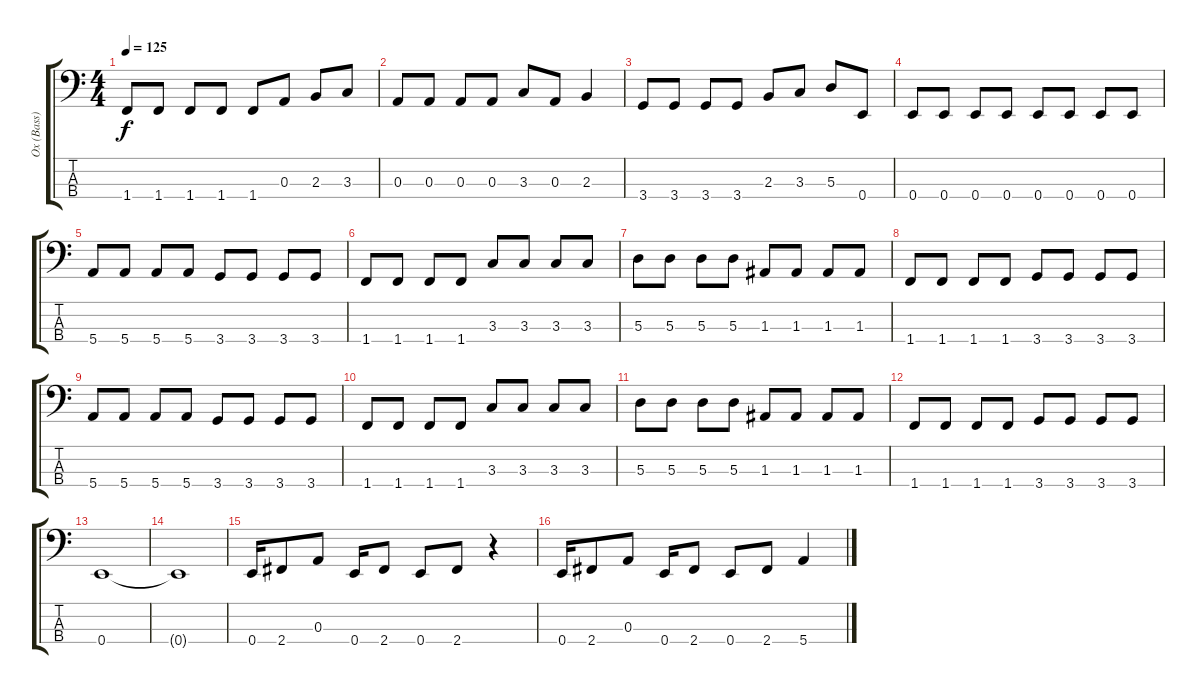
\track ("Ox (Bass)" "Ox (Bass)") {instrument electricbasspick}
\staff {score tabs}
\tuning (G2 D2 A1 E1) {hide}
\ts (4 4)
\tempo 125
\clef f4
\ks c
1.4.8{dy f} 1.4.8 1.4.8 1.4.8 1.4.8 0.3.8 2.3.8 3.3.8 |
0.3.8 0.3.8 0.3.8 0.3.8 3.3.8 0.3.8 2.3.4 |
3.4.8 3.4.8 3.4.8 3.4.8 2.3.8 3.3.8 5.3.8 0.4.8 |
0.4.8 0.4.8 0.4.8 0.4.8 0.4.8 0.4.8 0.4.8 0.4.8 |
5.4.8 5.4.8 5.4.8 5.4.8 3.4.8 3.4.8 3.4.8 3.4.8 |
1.4.8 1.4.8 1.4.8 1.4.8 3.3.8 3.3.8 3.3.8 3.3.8 |
5.3.8 5.3.8 5.3.8 5.3.8 1.3.8 1.3.8 1.3.8 1.3.8 |
1.4.8 1.4.8 1.4.8 1.4.8 3.4.8 3.4.8 3.4.8 3.4.8 |
5.4.8 5.4.8 5.4.8 5.4.8 3.4.8 3.4.8 3.4.8 3.4.8 |
1.4.8 1.4.8 1.4.8 1.4.8 3.3.8 3.3.8 3.3.8 3.3.8 |
5.3.8 5.3.8 5.3.8 5.3.8 1.3.8 1.3.8 1.3.8 1.3.8 |
1.4.8 1.4.8 1.4.8 1.4.8 3.4.8 3.4.8 3.4.8 3.4.8 |
0.4.1 |
0.4{t}.1 |
0.4.16 2.4.8 0.3.8 0.4.16 2.4.8 0.4.8 2.4.8 r.4 |
0.4.16 2.4.8 0.3.8 0.4.16 2.4.8 0.4.8 2.4.8 5.4.4
